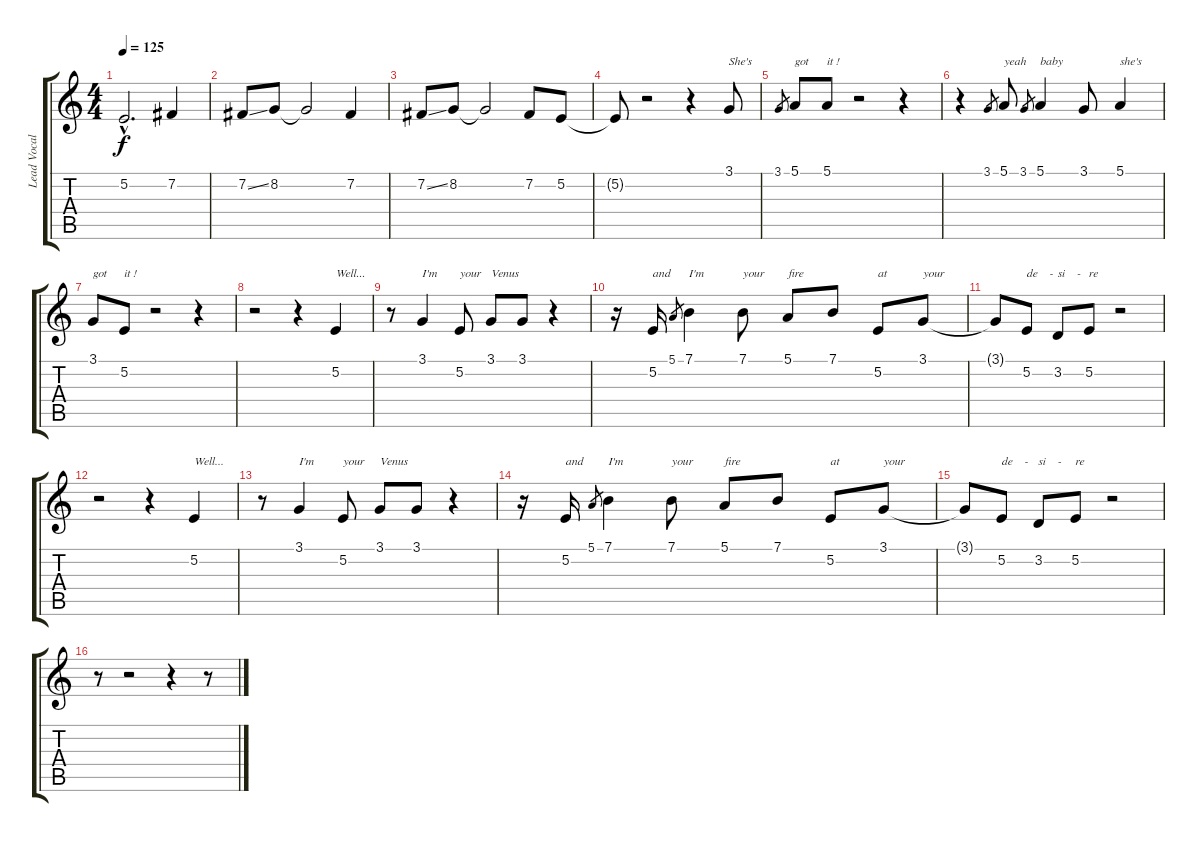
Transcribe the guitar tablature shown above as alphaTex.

\track ("Lead Vocal" "Lead Vocal") {instrument lead6voice}
\staff {score tabs}
\tuning (E4 B3 G3 D3 A2 E2) {hide}
\ts (4 4)
\tempo 125
\clef g2
\ks c
5.2{hac}.2{d dy f} 7.2.4 |
7.2{ss}.8 8.2.8 8.2{t}.2 7.2.4 |
7.2{ss}.8 8.2.8 8.2{t}.2 7.2.8 5.2.8 |
5.2{t}.8 r.2 r.4 3.1.8{txt "She's"} |
3.1.8{gr} 5.1.8{txt "got"} 5.1.8{txt "it !"} r.2 r.4 |
r.4 3.1.8{gr} 5.1.8{txt "yeah"} 3.1.8{gr} 5.1.4{txt "baby"} 3.1.8 5.1.4{txt "she's"} |
3.1.8{txt "got"} 5.2.8{txt "it !"} r.2 r.4 |
r.2 r.4 5.2.4{txt "Well..."} |
r.8 3.1.4{txt "I'm"} 5.2.8{txt "your"} 3.1.8{txt "Venus"} 3.1.8 r.4 |
r.16 5.2.16{txt "and"} 5.1.8{gr} 7.1.4{txt "I'm"} 7.1.8{txt "your"} 5.1.8{txt "fire"} 7.1.8 5.2.8{txt "at"} 3.1.8{txt "your"} |
3.1{t}.8 5.2.8{txt "de    -"} 3.2.8{txt "si    -"} 5.2.8{txt "re"} r.2 |
r.2 r.4 5.2.4{txt "Well..."} |
r.8 3.1.4{txt "I'm"} 5.2.8{txt "your"} 3.1.8{txt "Venus"} 3.1.8 r.4 |
r.16 5.2.16{txt "and"} 5.1.8{gr} 7.1.4{txt "I'm"} 7.1.8{txt "your"} 5.1.8{txt "fire"} 7.1.8 5.2.8{txt "at"} 3.1.8{txt "your"} |
3.1{t}.8 5.2.8{txt "de    -"} 3.2.8{txt "si    -"} 5.2.8{txt "re"} r.2 |
r.8 r.2 r.4 r.8
